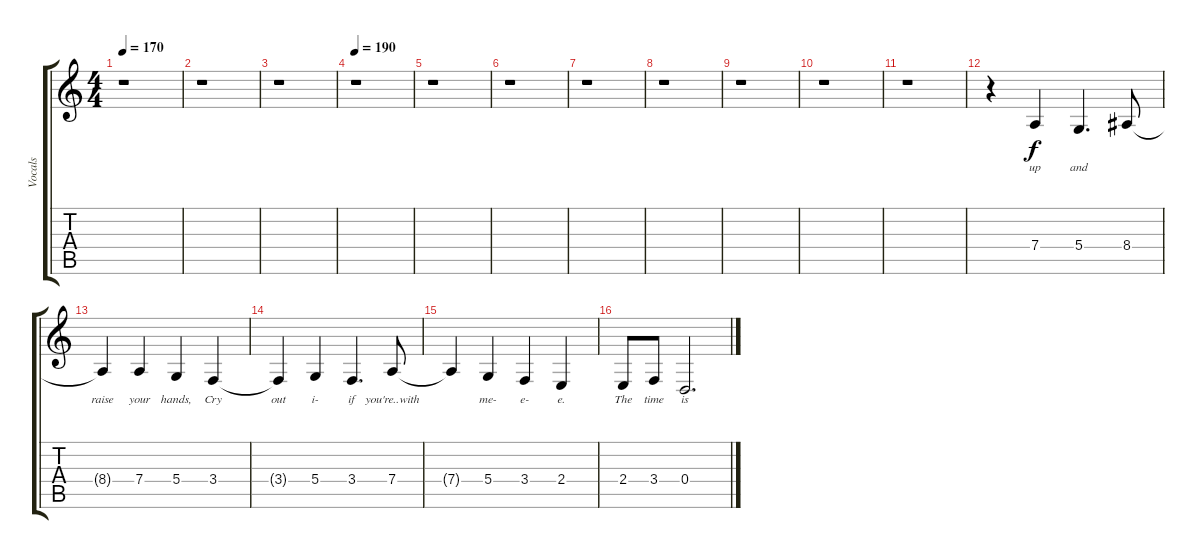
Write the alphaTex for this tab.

\track ("Vocals" "Vocals") {instrument choiraahs}
\staff {score tabs}
\tuning (E4 B3 G3 D3 A2 E2) {hide}
\ts (4 4)
\tempo 170
\clef g2
\ks c
r.1{dy f} |
r.1 |
r.1 |
\tempo 190
r.1 |
r.1 |
r.1 |
r.1 |
r.1 |
r.1 |
r.1 |
r.1 |
r.4 7.4.4{lyrics (0 "up") lyrics (1 "") lyrics (2 "") lyrics (3 "") lyrics (4 "")} 5.4.4{d lyrics (0 "and") lyrics (1 "") lyrics (2 "") lyrics (3 "") lyrics (4 "")} 8.4.8{lyrics (0 "") lyrics (1 "") lyrics (2 "") lyrics (3 "") lyrics (4 "")} |
8.4{t}.4{lyrics (0 "raise") lyrics (1 "") lyrics (2 "") lyrics (3 "") lyrics (4 "")} 7.4.4{lyrics (0 "your") lyrics (1 "") lyrics (2 "") lyrics (3 "") lyrics (4 "")} 5.4.4{lyrics (0 "hands,") lyrics (1 "") lyrics (2 "") lyrics (3 "") lyrics (4 "")} 3.4.4{lyrics (0 "Cry") lyrics (1 "") lyrics (2 "") lyrics (3 "") lyrics (4 "")} |
3.4{t}.4{lyrics (0 "out") lyrics (1 "") lyrics (2 "") lyrics (3 "") lyrics (4 "")} 5.4.4{lyrics (0 "i-") lyrics (1 "") lyrics (2 "") lyrics (3 "") lyrics (4 "")} 3.4.4{d lyrics (0 "if") lyrics (1 "") lyrics (2 "") lyrics (3 "") lyrics (4 "")} 7.4.8{lyrics (0 "you're..with") lyrics (1 "") lyrics (2 "") lyrics (3 "") lyrics (4 "")} |
7.4{t}.4{lyrics (0 "") lyrics (1 "") lyrics (2 "") lyrics (3 "") lyrics (4 "")} 5.4.4{lyrics (0 "me-") lyrics (1 "") lyrics (2 "") lyrics (3 "") lyrics (4 "")} 3.4.4{lyrics (0 "e-") lyrics (1 "") lyrics (2 "") lyrics (3 "") lyrics (4 "")} 2.4.4{lyrics (0 "e.") lyrics (1 "") lyrics (2 "") lyrics (3 "") lyrics (4 "")} |
2.4.8{lyrics (0 "The") lyrics (1 "") lyrics (2 "") lyrics (3 "") lyrics (4 "")} 3.4.8{lyrics (0 "time") lyrics (1 "") lyrics (2 "") lyrics (3 "") lyrics (4 "")} 0.4.2{d lyrics (0 "is") lyrics (1 "") lyrics (2 "") lyrics (3 "") lyrics (4 "")}
